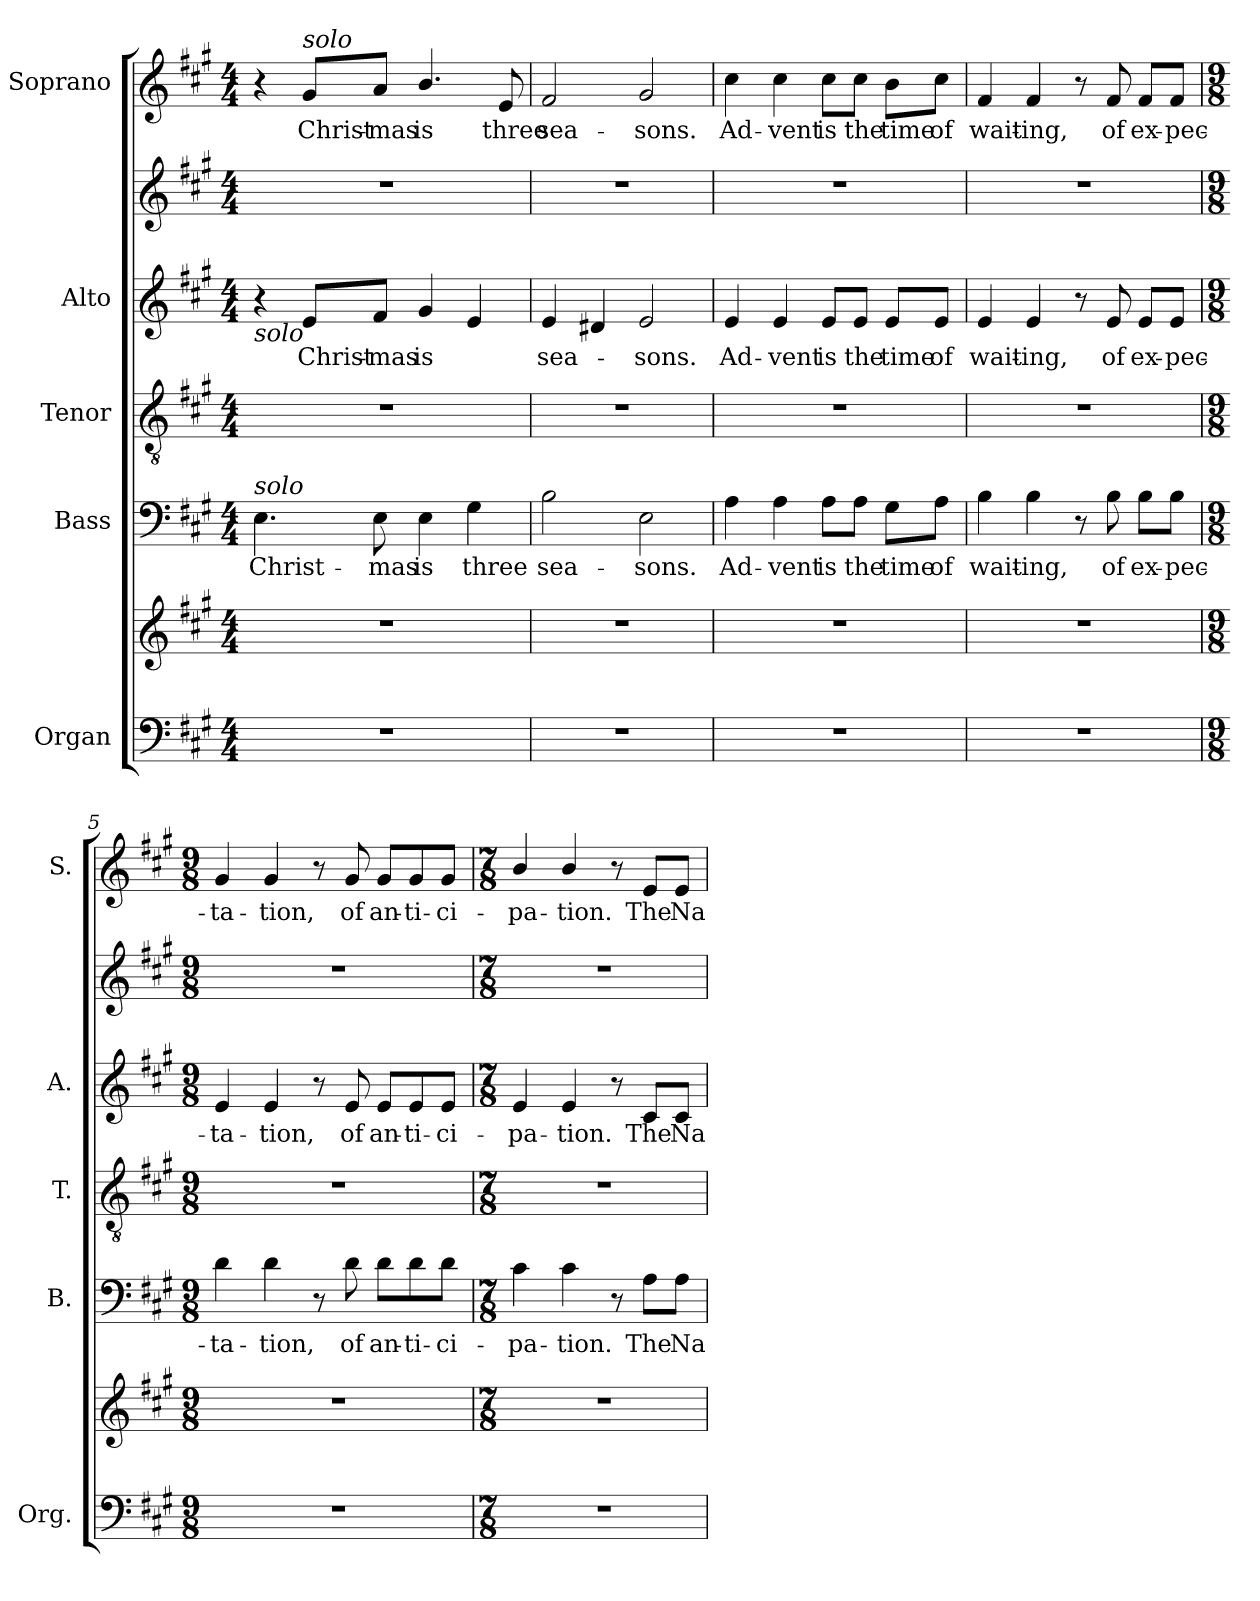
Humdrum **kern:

**kern	**kern	**kern	**text	**kern	**kern	**text	**kern	**kern	**text
*part5	*part5	*part4	*part4	*part3	*part2	*part2	*part2	*part1	*part1
*staff7	*staff6	*staff5	*staff5	*staff4	*staff3	*staff3	*staff2	*staff1	*staff1
*I"Organ	*	*I"Bass	*	*I"Tenor	*I"Alto	*	*	*I"Soprano	*
*I'Org.	*	*I'B.	*	*I'T.	*I'A.	*	*	*I'S.	*
!!LO:PB:g=z
*clefF4	*clefG2	*clefF4	*	*clefGv2	*clefG2	*	*clefG2	*clefG2	*
*	*	*	*	*ITrd7c12	*	*	*	*	*
*k[f#c#g#]	*k[f#c#g#]	*k[f#c#g#]	*	*k[f#c#g#]	*k[f#c#g#]	*	*k[f#c#g#]	*k[f#c#g#]	*
*A:	*A:	*A:	*	*A:	*A:	*	*A:	*A:	*
*M4/4	*M4/4	*M4/4	*	*M4/4	*M4/4	*	*M4/4	*M4/4	*
*MM100	*MM100	*MM100	*	*MM100	*MM100	*	*MM100	*MM100	*
=1	=1	=1	=1	=1	=1	=1	=1	=1	=1
!	!	!	!	!	!LO:TX:b:i:t=solo	!	!	!	!
!	!	!LO:TX:a:i:t=solo	!	!	!	!	!	!	!
!	!	!	!LO:LY:b:color=#000000	!	!	!	!	!	!
1r	1r	4.Ei\	Christ-	1r	4r	.	1r	4r	.
!	!	!	!	!	!	!LO:LY:b:color=#000000	!	!	!
!	!	!	!	!	!	!	!	!LO:TX:a:i:t=solo	!
!	!	!	!	!	!	!	!	!	!LO:LY:b:color=#000000
.	.	.	.	.	8ei/L	Christ-	.	8g#i/L	Christ-
!	!	!	!LO:LY:b:color=#000000	!	!	!	!	!	!
!	!	!	!	!	!	!LO:LY:b:color=#000000	!	!	!
!	!	!	!	!	!	!	!	!	!LO:LY:b:color=#000000
.	.	8Ei\	-mas	.	8f#i/J	-mas	.	8ai/J	-mas
!	!	!	!LO:LY:b:color=#000000	!	!	!	!	!	!
!	!	!	!	!	!	!LO:LY:b:color=#000000	!	!	!
!	!	!	!	!	!	!	!	!	!LO:LY:b:color=#000000
.	.	4Ei\	is	.	4g#i/	is	.	4.bi/	is
!	!	!	!LO:LY:b:color=#000000	!	!	!	!	!	!
.	.	4G#i\	three	.	4ei/	.	.	.	.
!	!	!	!	!	!	!	!	!	!LO:LY:b:color=#000000
.	.	.	.	.	.	.	.	8ei/	three
=2	=2	=2	=2	=2	=2	=2	=2	=2	=2
!	!	!	!LO:LY:b:color=#000000	!	!	!	!	!	!
!	!	!	!	!	!	!LO:LY:b:color=#000000	!	!	!
!	!	!	!	!	!	!	!	!	!LO:LY:b:color=#000000
1r	1r	2Bi\	sea-	1r	4ei/	sea-	1r	2f#i/	sea-
.	.	.	.	.	4d#Xi/	.	.	.	.
!	!	!	!LO:LY:b:color=#000000	!	!	!	!	!	!
!	!	!	!	!	!	!LO:LY:b:color=#000000	!	!	!
!	!	!	!	!	!	!	!	!	!LO:LY:b:color=#000000
.	.	2Ei\	-sons.	.	2ei/	-sons.	.	2g#i/	-sons.
=3	=3	=3	=3	=3	=3	=3	=3	=3	=3
!	!	!	!LO:LY:b:color=#000000	!	!	!	!	!	!
!	!	!	!	!	!	!LO:LY:b:color=#000000	!	!	!
!	!	!	!	!	!	!	!	!	!LO:LY:b:color=#000000
1r	1r	4Ai\	Ad-	1r	4ei/	Ad-	1r	4cc#i\	Ad-
!	!	!	!LO:LY:b:color=#000000	!	!	!	!	!	!
!	!	!	!	!	!	!LO:LY:b:color=#000000	!	!	!
!	!	!	!	!	!	!	!	!	!LO:LY:b:color=#000000
.	.	4Ai\	-vent	.	4ei/	-vent	.	4cc#i\	-vent
!	!	!	!LO:LY:b:color=#000000	!	!	!	!	!	!
!	!	!	!	!	!	!LO:LY:b:color=#000000	!	!	!
!	!	!	!	!	!	!	!	!	!LO:LY:b:color=#000000
.	.	8Ai\L	is	.	8ei/L	is	.	8cc#i\L	is
!	!	!	!LO:LY:b:color=#000000	!	!	!	!	!	!
!	!	!	!	!	!	!LO:LY:b:color=#000000	!	!	!
!	!	!	!	!	!	!	!	!	!LO:LY:b:color=#000000
.	.	8Ai\J	the	.	8ei/J	the	.	8cc#i\J	the
!	!	!	!LO:LY:b:color=#000000	!	!	!	!	!	!
!	!	!	!	!	!	!LO:LY:b:color=#000000	!	!	!
!	!	!	!	!	!	!	!	!	!LO:LY:b:color=#000000
.	.	8G#i\L	time	.	8ei/L	time	.	8bi\L	time
!	!	!	!LO:LY:b:color=#000000	!	!	!	!	!	!
!	!	!	!	!	!	!LO:LY:b:color=#000000	!	!	!
!	!	!	!	!	!	!	!	!	!LO:LY:b:color=#000000
.	.	8Ai\J	of	.	8ei/J	of	.	8cc#i\J	of
=4	=4	=4	=4	=4	=4	=4	=4	=4	=4
!	!	!	!LO:LY:b:color=#000000	!	!	!	!	!	!
!	!	!	!	!	!	!LO:LY:b:color=#000000	!	!	!
!	!	!	!	!	!	!	!	!	!LO:LY:b:color=#000000
1r	1r	4Bi\	wait-	1r	4ei/	wait-	1r	4f#i/	wait-
!	!	!	!LO:LY:b:color=#000000	!	!	!	!	!	!
!	!	!	!	!	!	!LO:LY:b:color=#000000	!	!	!
!	!	!	!	!	!	!	!	!	!LO:LY:b:color=#000000
.	.	4Bi\	-ing,	.	4ei/	-ing,	.	4f#i/	-ing,
.	.	8r	.	.	8r	.	.	8r	.
!	!	!	!LO:LY:b:color=#000000	!	!	!	!	!	!
!	!	!	!	!	!	!LO:LY:b:color=#000000	!	!	!
!	!	!	!	!	!	!	!	!	!LO:LY:b:color=#000000
.	.	8Bi\	of	.	8ei/	of	.	8f#i/	of
!	!	!	!LO:LY:b:color=#000000	!	!	!	!	!	!
!	!	!	!	!	!	!LO:LY:b:color=#000000	!	!	!
!	!	!	!	!	!	!	!	!	!LO:LY:b:color=#000000
.	.	8Bi\L	ex-	.	8ei/L	ex-	.	8f#i/L	ex-
!	!	!	!LO:LY:b:color=#000000	!	!	!	!	!	!
!	!	!	!	!	!	!LO:LY:b:color=#000000	!	!	!
!	!	!	!	!	!	!	!	!	!LO:LY:b:color=#000000
.	.	8Bi\J	-pec-	.	8ei/J	-pec-	.	8f#i/J	-pec-
!!LO:LB:g=z
=5	=5	=5	=5	=5	=5	=5	=5	=5	=5
*M9/8	*M9/8	*M9/8	*	*M9/8	*M9/8	*	*M9/8	*M9/8	*
!LO:N:vis=1	!LO:N:vis=1	!	!	!	!	!	!	!	!
!	!	!	!LO:LY:b:color=#000000	!LO:N:vis=1	!	!	!	!	!
!	!	!	!	!	!	!LO:LY:b:color=#000000	!LO:N:vis=1	!	!
!	!	!	!	!	!	!	!	!	!LO:LY:b:color=#000000
8%9r	8%9r	4di\	-ta-	8%9r	4ei/	-ta-	8%9r	4g#i/	-ta-
!	!	!	!LO:LY:b:color=#000000	!	!	!	!	!	!
!	!	!	!	!	!	!LO:LY:b:color=#000000	!	!	!
!	!	!	!	!	!	!	!	!	!LO:LY:b:color=#000000
.	.	4di\	-tion,	.	4ei/	-tion,	.	4g#i/	-tion,
.	.	8r	.	.	8r	.	.	8r	.
!	!	!	!LO:LY:b:color=#000000	!	!	!	!	!	!
!	!	!	!	!	!	!LO:LY:b:color=#000000	!	!	!
!	!	!	!	!	!	!	!	!	!LO:LY:b:color=#000000
.	.	8di\	of	.	8ei/	of	.	8g#i/	of
!	!	!	!LO:LY:b:color=#000000	!	!	!	!	!	!
!	!	!	!	!	!	!LO:LY:b:color=#000000	!	!	!
!	!	!	!	!	!	!	!	!	!LO:LY:b:color=#000000
.	.	8di\L	an-	.	8ei/L	an-	.	8g#i/L	an-
!	!	!	!LO:LY:b:color=#000000	!	!	!	!	!	!
!	!	!	!	!	!	!LO:LY:b:color=#000000	!	!	!
!	!	!	!	!	!	!	!	!	!LO:LY:b:color=#000000
.	.	8di\	-ti-	.	8ei/	-ti-	.	8g#i/	-ti-
!	!	!	!LO:LY:b:color=#000000	!	!	!	!	!	!
!	!	!	!	!	!	!LO:LY:b:color=#000000	!	!	!
!	!	!	!	!	!	!	!	!	!LO:LY:b:color=#000000
.	.	8di\J	-ci-	.	8ei/J	-ci-	.	8g#i/J	-ci-
=6	=6	=6	=6	=6	=6	=6	=6	=6	=6
*M7/8	*M7/8	*M7/8	*	*M7/8	*M7/8	*	*M7/8	*M7/8	*
!LO:N:vis=1	!LO:N:vis=1	!	!	!	!	!	!	!	!
!	!	!	!LO:LY:b:color=#000000	!LO:N:vis=1	!	!	!	!	!
!	!	!	!	!	!	!LO:LY:b:color=#000000	!LO:N:vis=1	!	!
!	!	!	!	!	!	!	!	!	!LO:LY:b:color=#000000
2..r	2..r	4c#i\	-pa-	2..r	4ei/	-pa-	2..r	4bi/	-pa-
!	!	!	!LO:LY:b:color=#000000	!	!	!	!	!	!
!	!	!	!	!	!	!LO:LY:b:color=#000000	!	!	!
!	!	!	!	!	!	!	!	!	!LO:LY:b:color=#000000
.	.	4c#i\	-tion.	.	4ei/	-tion.	.	4bi/	-tion.
.	.	8r	.	.	8r	.	.	8r	.
!	!	!	!LO:LY:b:color=#000000	!	!	!	!	!	!
!	!	!	!	!	!	!LO:LY:b:color=#000000	!	!	!
!	!	!	!	!	!	!	!	!	!LO:LY:b:color=#000000
.	.	8Ai\L	The	.	8c#i/L	The	.	8ei/L	The
!	!	!	!LO:LY:b:color=#000000	!	!	!	!	!	!
!	!	!	!	!	!	!LO:LY:b:color=#000000	!	!	!
!	!	!	!	!	!	!	!	!	!LO:LY:b:color=#000000
.	.	8Ai\J	Na-	.	8c#i/J	Na-	.	8ei/J	Na-
=	=	=	=	=	=	=	=	=	=
*-	*-	*-	*-	*-	*-	*-	*-	*-	*-
